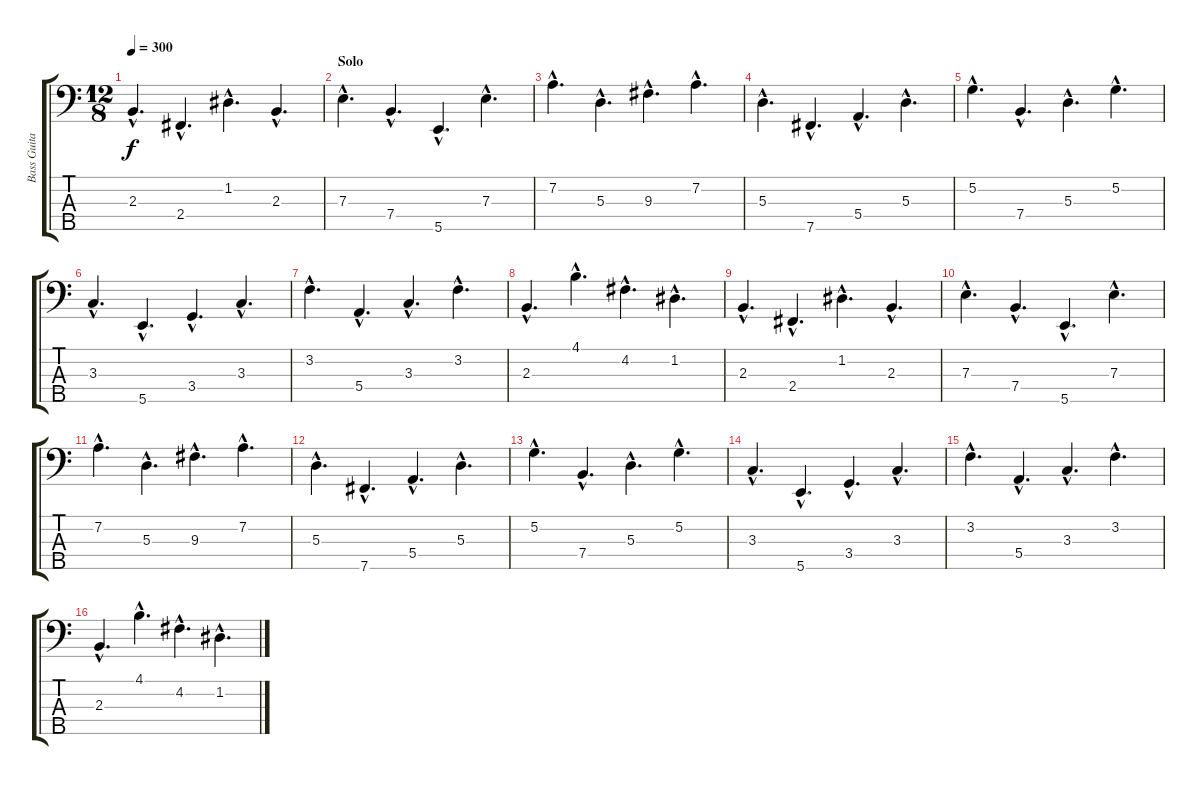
\track ("Bass Guitar" "Bass Guita") {instrument electricbassfinger}
\staff {score tabs}
\tuning (G2 D2 A1 E1 B0) {hide}
\ts (12 8)
\tempo 300
\clef f4
\ks c
2.3{hac}.4{d dy f} 2.4{hac}.4{d} 1.2{hac}.4{d} 2.3{hac}.4{d} |
\section ("" "Solo")
7.3{hac}.4{d} 7.4{hac}.4{d} 5.5{hac}.4{d} 7.3{hac}.4{d} |
7.2{hac}.4{d} 5.3{hac}.4{d} 9.3{hac}.4{d} 7.2{hac}.4{d} |
5.3{hac}.4{d} 7.5{hac}.4{d} 5.4{hac}.4{d} 5.3{hac}.4{d} |
5.2{hac}.4{d} 7.4{hac}.4{d} 5.3{hac}.4{d} 5.2{hac}.4{d} |
3.3{hac}.4{d} 5.5{hac}.4{d} 3.4{hac}.4{d} 3.3{hac}.4{d} |
3.2{hac}.4{d} 5.4{hac}.4{d} 3.3{hac}.4{d} 3.2{hac}.4{d} |
2.3{hac}.4{d} 4.1{hac}.4{d} 4.2{hac}.4{d} 1.2{hac}.4{d} |
2.3{hac}.4{d} 2.4{hac}.4{d} 1.2{hac}.4{d} 2.3{hac}.4{d} |
7.3{hac}.4{d} 7.4{hac}.4{d} 5.5{hac}.4{d} 7.3{hac}.4{d} |
7.2{hac}.4{d} 5.3{hac}.4{d} 9.3{hac}.4{d} 7.2{hac}.4{d} |
5.3{hac}.4{d} 7.5{hac}.4{d} 5.4{hac}.4{d} 5.3{hac}.4{d} |
5.2{hac}.4{d} 7.4{hac}.4{d} 5.3{hac}.4{d} 5.2{hac}.4{d} |
3.3{hac}.4{d} 5.5{hac}.4{d} 3.4{hac}.4{d} 3.3{hac}.4{d} |
3.2{hac}.4{d} 5.4{hac}.4{d} 3.3{hac}.4{d} 3.2{hac}.4{d} |
2.3{hac}.4{d} 4.1{hac}.4{d} 4.2{hac}.4{d} 1.2{hac}.4{d}
